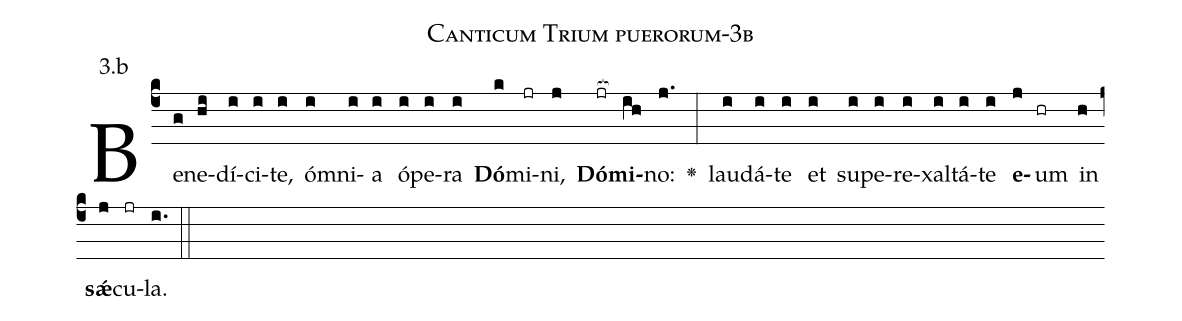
name: Canticum Trium puerorum-3b;
annotation: 3.b;
%%
(c4)Be(g)ne(hi)dí(i)ci(i)te,(i) óm(i)ni(i)a(i) ó(i)pe(i)ra(i) <b>Dó</b>(k)mi(jr)ni,(j) <b>Dó</b>(jr[ocb:1{])<b>mi</b>(ih[ocb:0}])no:(j.) <v>\greheightstar</v>(:) lau(i)dá(i)te(i) et(i) su(i)pe(i)re(i)xal(i)tá(i)te(i) <b>e</b>(j)um(hr) in(h) <b>sǽ</b>(j)cu(jr)la.(i.) (::)


%E(i) u(i) o(j) u(h) a(j) e.(i.) (::)
